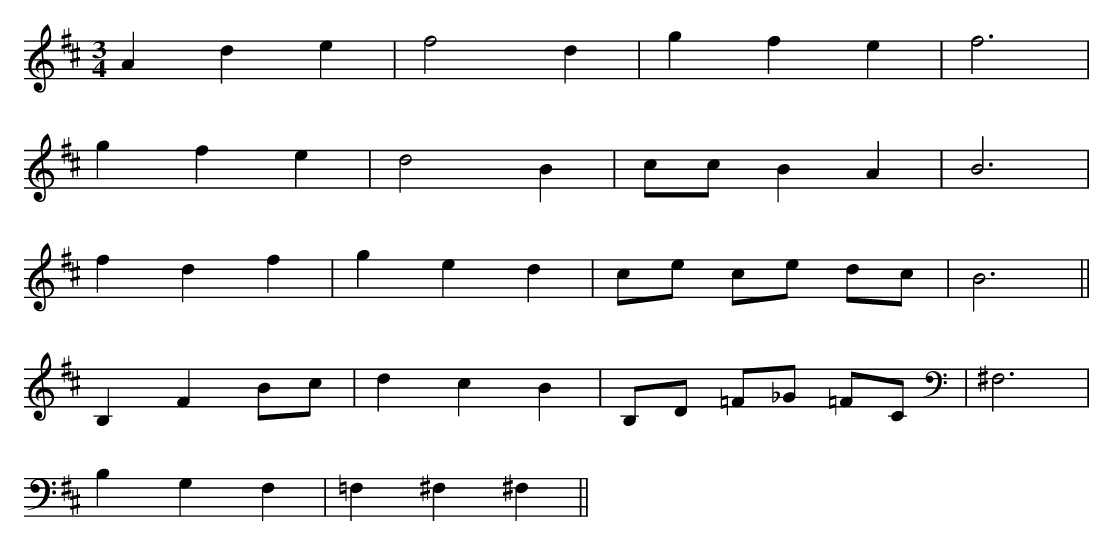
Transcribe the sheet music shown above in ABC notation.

X:1
M:3/4
K:Bmin
A2 d2 e2|f4 d2|g2 f2 e2|f6|
g2 f2 e2|d4 B2|cc B2 A2|B6|
f2 d2 f2|g2 e2 d2|ce ce dc|B6||
B,2 F2 Bc|d2 c2 B2|B,D =F_G =FC|^F,6|
B,2 G,2 F,2|=F,2 ^F,2 ^F,2||
